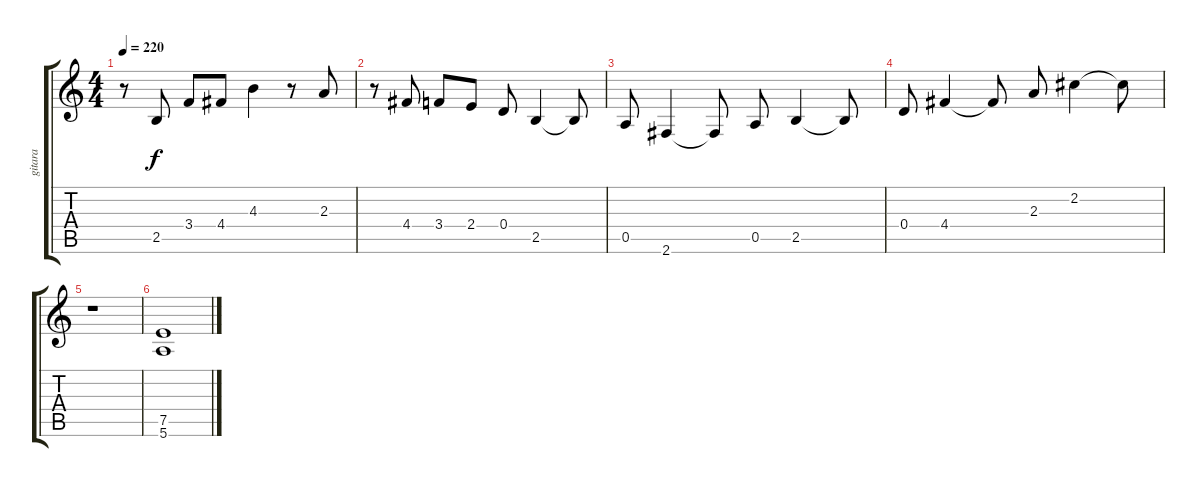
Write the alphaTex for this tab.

\track ("gitara" "gitara") {instrument overdrivenguitar}
\staff {score tabs}
\tuning (E4 B3 G3 D3 A2 E2) {hide}
\ts (4 4)
\tempo 220
\clef g2
\ks c
r.8{dy f} 2.5.8 3.4.8 4.4.8 4.3.4 r.8 2.3.8 |
r.8 4.4.8 3.4.8 2.4.8 0.4.8 2.5.4 2.5{t}.8 |
0.5.8 2.6.4 2.6{t}.8 0.5.8 2.5.4 2.5{t}.8 |
0.4.8 4.4.4 4.4{t}.8 2.3.8 2.2.4 2.2{t}.8 |
r.1 |
(7.5 5.6).1
